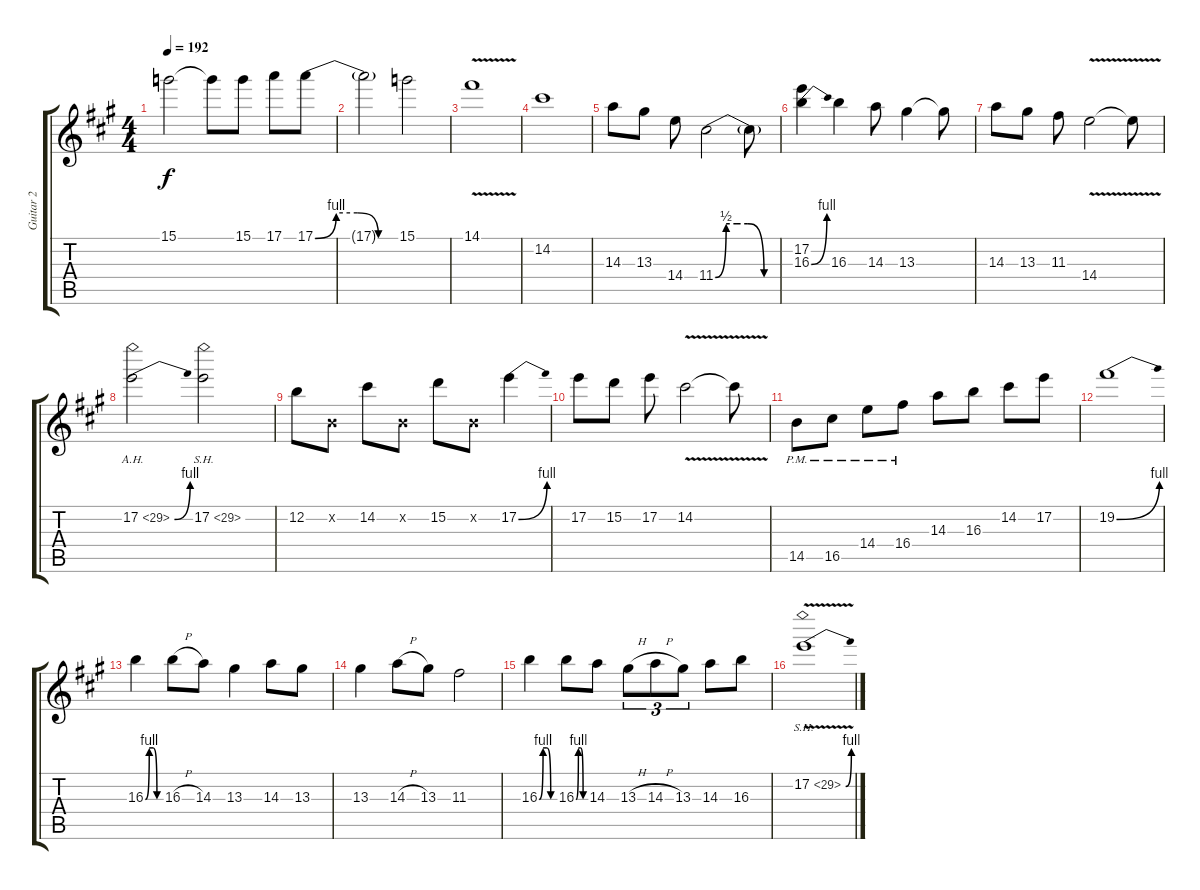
\track ("Guitar 2" "Guitar 2") {instrument distortionguitar}
\staff {score tabs}
\tuning (E4 B3 G3 D3 A2 E2) {hide}
\ts (4 4)
\tempo 192
\clef g2
\ks f#minor
15.1.2{dy f} 15.1{t}.8 15.1.8 17.1.8 17.1{be (custom 0 0 15 4 30 4 45 0 60 0)}.8 |
17.1{t}.2 15.1.2 |
14.1{v}.1 |
14.2.1 |
14.3.8 13.3.8 14.4.8 11.4{be (custom 0 0 10 2 20 2 30 2 45 0 60 0)}.2 11.4{t}.8 |
(17.2 16.3{be (bend 0 0 60 4)}).4 16.3.4 14.3.8 13.3.4 13.3{t}.8 |
14.3.8 13.3.8 11.3.8 14.4{v}.2 14.4{t}.8 |
17.2{be (bend 0 0 60 4) ah 12}.2 17.2{sh 12}.2 |
12.2.8 0.2{x}.8 14.2.8 0.2{x}.8 15.2.8 0.2{x}.8 17.2{be (bend 0 0 60 4)}.4 |
17.2.8 15.2.8 17.2.8 14.2{v}.2 14.2{t}.8 |
14.5{pm}.8 16.5{pm}.8 14.4{pm}.8 16.4{pm}.8 14.3.8 16.3.8 14.2.8 17.2.8 |
19.2{be (bend 0 0 60 4)}.1 |
16.3{be (custom 0 0 15 4 30 4 45 0 60 0)}.4 16.3{h}.8 14.3.8 13.3.4 14.3.8 13.3.8 |
13.3.4 14.3{h}.8 13.3.8 11.3.2 |
16.3{be (custom 0 0 15 4 30 4 45 0 60 0)}.4 16.3{be (custom 0 0 15 4 30 4 45 0 60 0)}.8 14.3.8 13.3{h}.8{tu (3 2)} 14.3{h}.8{tu (3 2)} 13.3.8{tu (3 2)} 14.3.8 16.3.8 |
17.2{be (bend 0 0 60 4) sh 12 v}.1
